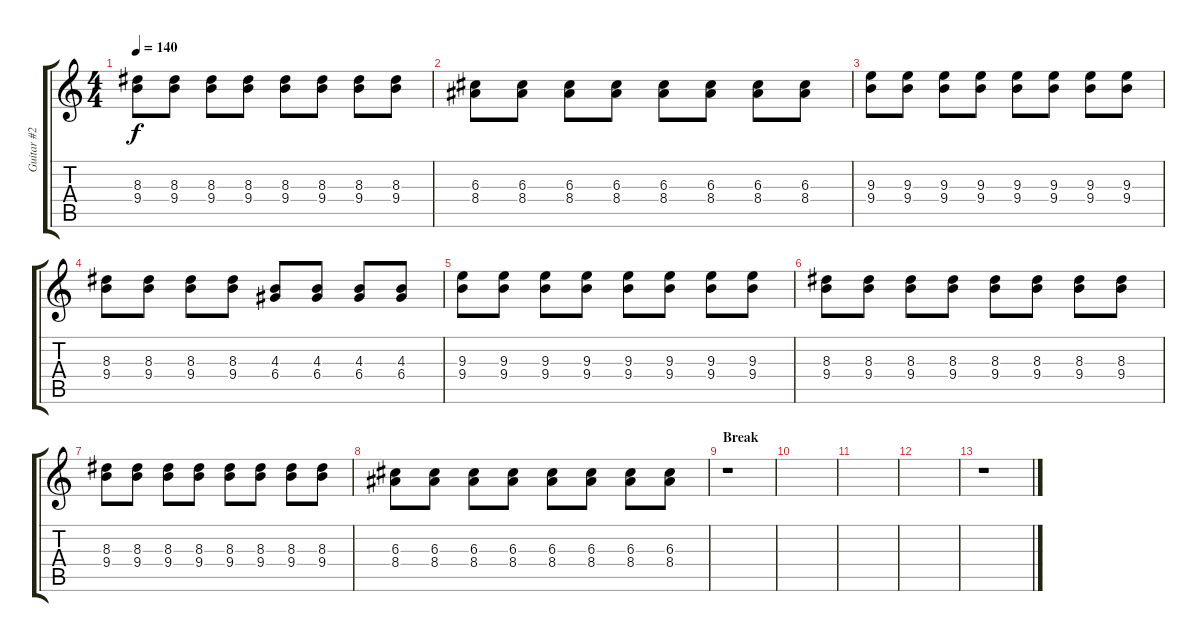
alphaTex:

\track ("Guitar #2" "Guitar #2") {instrument distortionguitar}
\staff {score tabs}
\tuning (E4 B3 G3 D3 A2 E2) {hide}
\ts (4 4)
\tempo 140
\clef g2
\ks c
(8.3 9.4).8{dy f} (8.3 9.4).8 (8.3 9.4).8 (8.3 9.4).8 (8.3 9.4).8 (8.3 9.4).8 (8.3 9.4).8 (8.3 9.4).8 |
(6.3 8.4).8 (6.3 8.4).8 (6.3 8.4).8 (6.3 8.4).8 (6.3 8.4).8 (6.3 8.4).8 (6.3 8.4).8 (6.3 8.4).8 |
(9.3 9.4).8 (9.3 9.4).8 (9.3 9.4).8 (9.3 9.4).8 (9.3 9.4).8 (9.3 9.4).8 (9.3 9.4).8 (9.3 9.4).8 |
(8.3 9.4).8 (8.3 9.4).8 (8.3 9.4).8 (8.3 9.4).8 (4.3 6.4).8 (4.3 6.4).8 (4.3 6.4).8 (4.3 6.4).8 |
(9.3 9.4).8 (9.3 9.4).8 (9.3 9.4).8 (9.3 9.4).8 (9.3 9.4).8 (9.3 9.4).8 (9.3 9.4).8 (9.3 9.4).8 |
(8.3 9.4).8 (8.3 9.4).8 (8.3 9.4).8 (8.3 9.4).8 (8.3 9.4).8 (8.3 9.4).8 (8.3 9.4).8 (8.3 9.4).8 |
(8.3 9.4).8 (8.3 9.4).8 (8.3 9.4).8 (8.3 9.4).8 (8.3 9.4).8 (8.3 9.4).8 (8.3 9.4).8 (8.3 9.4).8 |
(6.3 8.4).8 (6.3 8.4).8 (6.3 8.4).8 (6.3 8.4).8 (6.3 8.4).8 (6.3 8.4).8 (6.3 8.4).8 (6.3 8.4).8 |
\section ("" "Break")
r.1 |
|
|
|
r.1
